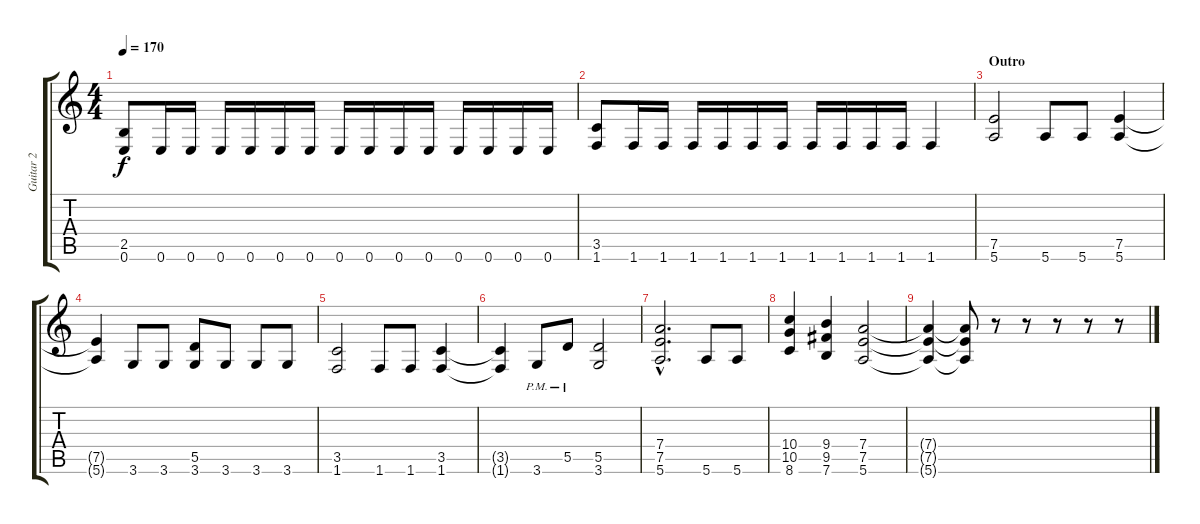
\track ("Guitar 2" "Guitar 2") {instrument distortionguitar}
\staff {score tabs}
\tuning (E4 B3 G3 D3 A2 E2) {hide}
\ts (4 4)
\tempo 170
\clef g2
\ks c
(2.5 0.6).8{dy f} 0.6.16 0.6.16 0.6.16 0.6.16 0.6.16 0.6.16 0.6.16 0.6.16 0.6.16 0.6.16 0.6.16 0.6.16 0.6.16 0.6.16 |
(3.5 1.6).8 1.6.16 1.6.16 1.6.16 1.6.16 1.6.16 1.6.16 1.6.16 1.6.16 1.6.16 1.6.16 1.6.4 |
\section ("" "Outro")
(7.5 5.6).2 5.6.8 5.6.8 (7.5 5.6).4 |
(7.5{t} 5.6{t}).4 3.6.8 3.6.8 (5.5 3.6).8 3.6.8 3.6.8 3.6.8 |
(3.5 1.6).2 1.6.8 1.6.8 (3.5 1.6).4 |
(3.5{t} 1.6{t}).4 3.6{pm}.8 5.5{pm}.8 (5.5 3.6).2 |
(7.4{hac} 7.5{hac} 5.6{hac}).2{d} 5.6.8 5.6.8 |
(10.4 10.5 8.6).4 (9.4 9.5 7.6).4 (7.4 7.5 5.6).2 |
(7.4{t} 7.5{t} 5.6{t}).4 (7.4{t} 7.5{t} 5.6{t}).8 r.8 r.8 r.8 r.8 r.8
